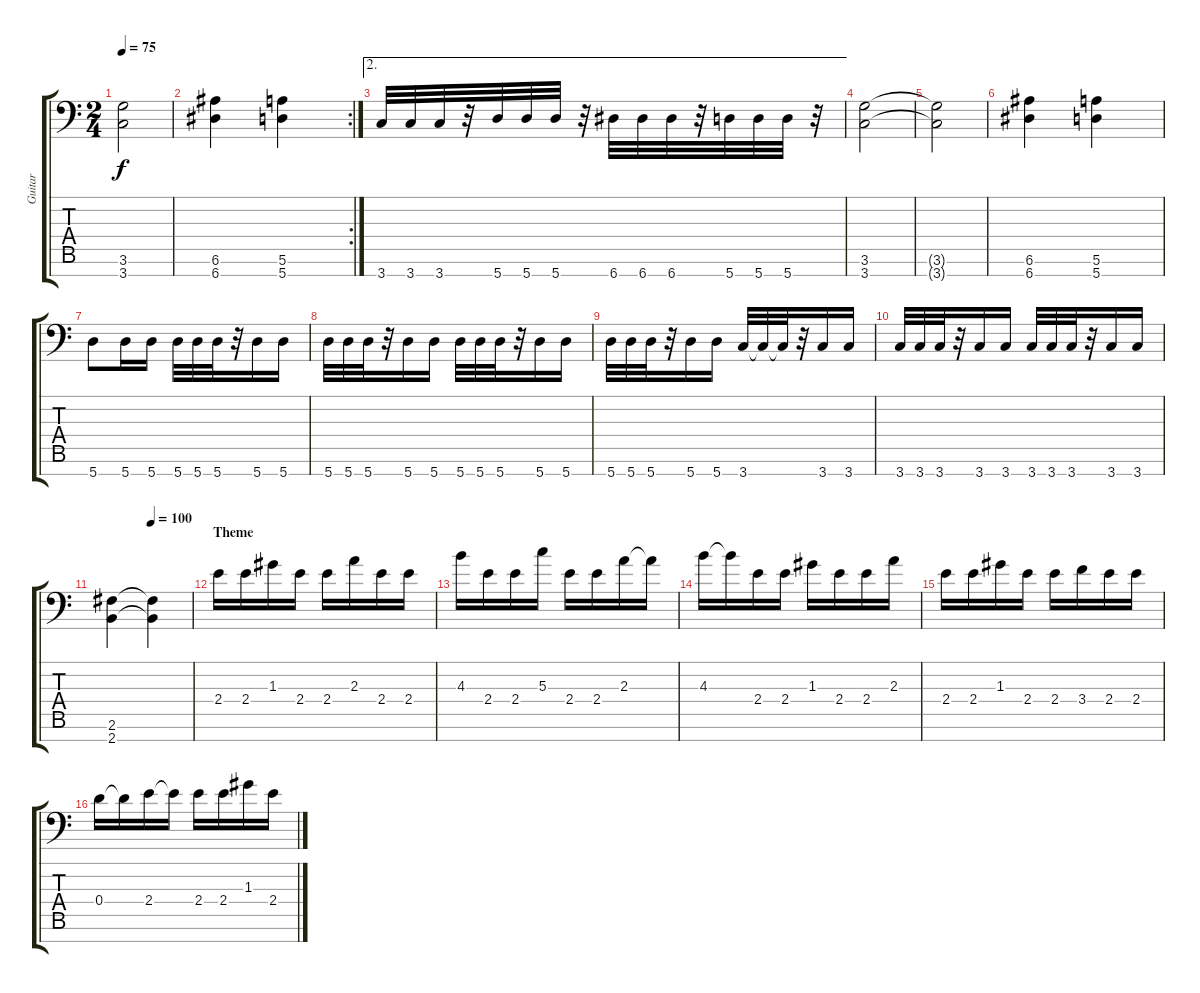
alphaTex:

\track ("Guitar" "Guitar") {instrument distortionguitar}
\staff {score tabs}
\tuning (E4 B3 G3 D3 A2 E2 A1) {hide}
\ts (2 4)
\tempo 75
\clef f4
\ks c
(3.6{t} 3.7{t}).2{dy f} |
\rc 2
(6.6 6.7).4 (5.6 5.7).4 |
\ae 2
3.7.32 3.7.32 3.7.32 r.32 5.7.32 5.7.32 5.7.32 r.32 6.7.32 6.7.32 6.7.32 r.32 5.7.32 5.7.32 5.7.32 r.32 |
(3.6 3.7).2 |
(3.6{t} 3.7{t}).2 |
(6.6 6.7).4 (5.6 5.7).4 |
5.7.8 5.7.16 5.7.16 5.7.32 5.7.32 5.7.32 r.32 5.7.16 5.7.16 |
5.7.32 5.7.32 5.7.32 r.32 5.7.16 5.7.16 5.7.32 5.7.32 5.7.32 r.32 5.7.16 5.7.16 |
5.7.32 5.7.32 5.7.32 r.32 5.7.16 5.7.16 3.7.32 3.7{t}.32 3.7{t}.32 r.32 3.7.16 3.7.16 |
3.7.32 3.7.32 3.7.32 r.32 3.7.16 3.7.16 3.7.32 3.7.32 3.7.32 r.32 3.7.16 3.7.16 |
\tempo (100 0.5)
(2.6 2.7).4 (2.6{t} 2.7{t}).4{instrument distortionguitar} |
\section ("" "Theme")
2.4.16 2.4.16 1.3.16 2.4.16 2.4.16 2.3.16 2.4.16 2.4.16 |
4.3.16 2.4.16 2.4.16 5.3.16 2.4.16 2.4.16 2.3.16 2.3{t}.16 |
4.3.16 4.3{t}.16 2.4.16 2.4.16 1.3.16 2.4.16 2.4.16 2.3.16 |
2.4.16 2.4.16 1.3.16 2.4.16 2.4.16 3.4.16 2.4.16 2.4.16 |
0.4.16 0.4{t}.16 2.4.16 2.4{t}.16 2.4.16 2.4.16 1.3.16 2.4.16
